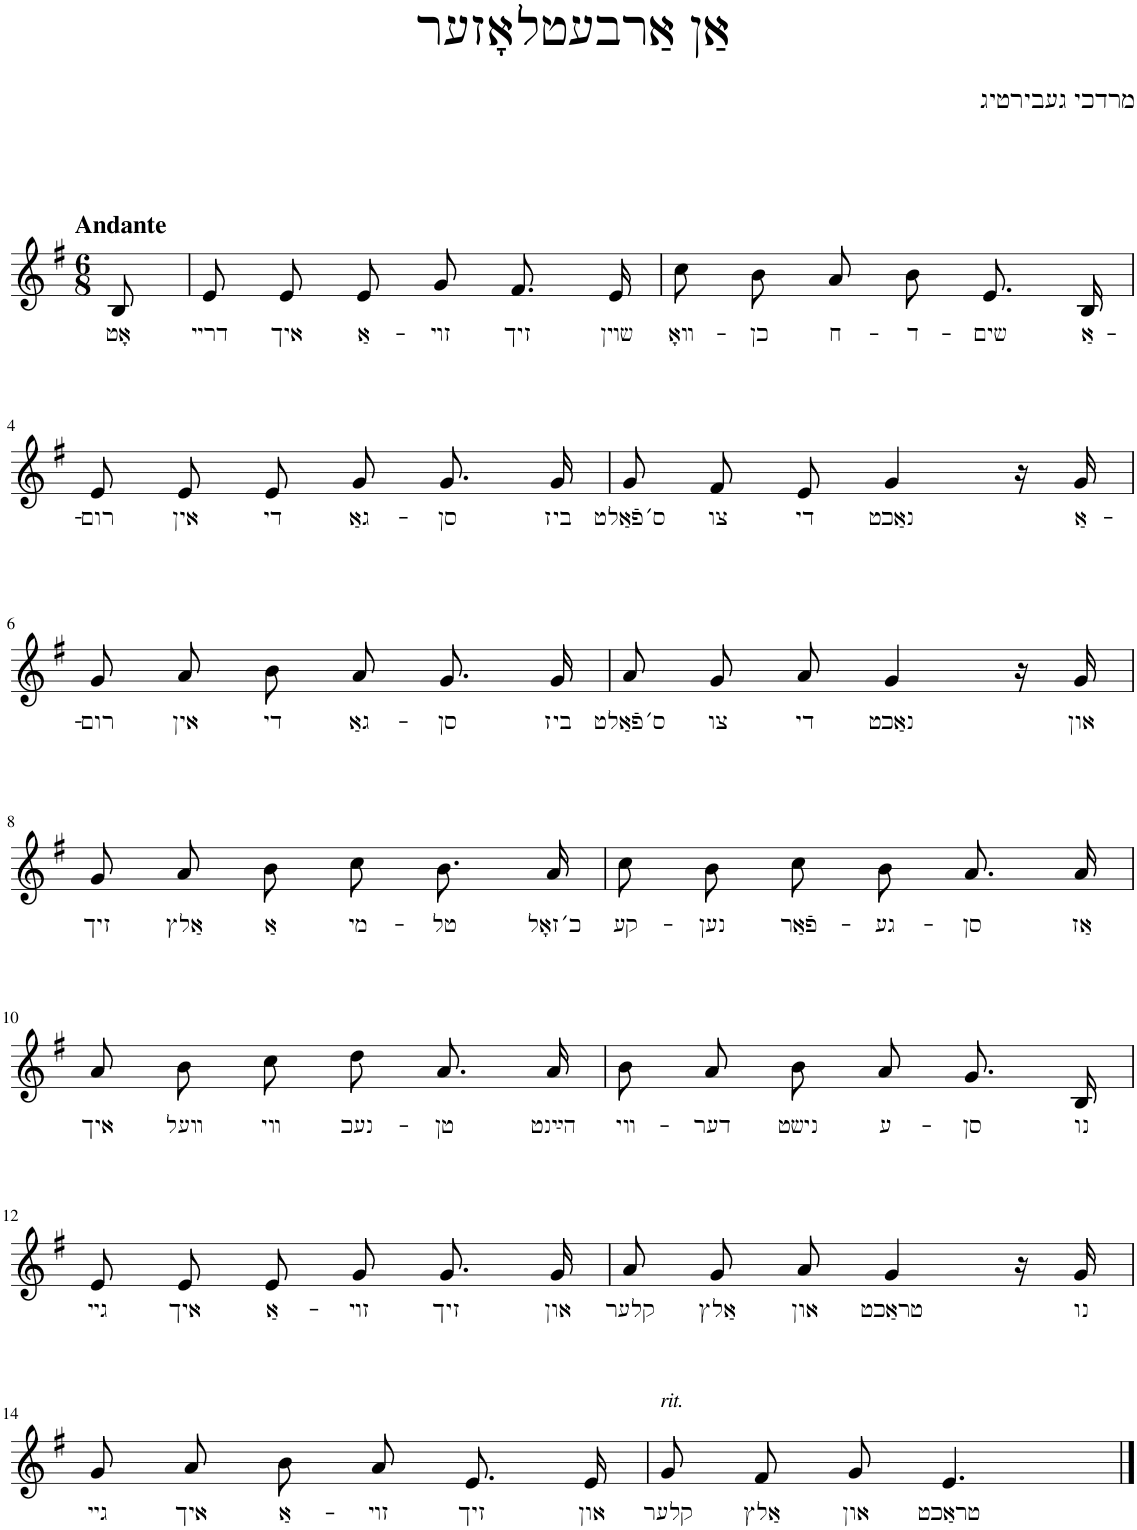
**kern	**text
*part1	*part1
*staff1	*staff1
*I"Piano	*
*I'Pno.	*
*clefG2	*
*k[f#]	*
*M6/8	*
=1	=1
!LO:TX:a:B:t=Andante	!
!	!LO:LY:b
8B/	אָט
=2	=2
!	!LO:LY:b
8e/L	דרײ
!	!LO:LY:b
8e/	איך
!	!LO:LY:b
8e/J	אַ-
!	!LO:LY:b
8g/L	-זױ
!	!LO:LY:b
8.f#/	זיך
!	!LO:LY:b
16e/Jk	שױן
=3	=3
!	!LO:LY:b
8cc\L	װאָ-
!	!LO:LY:b
8b\	-כן
!	!LO:LY:b
8a\J	ח-
!	!LO:LY:b
8b/L	-ד-
!	!LO:LY:b
8.e/	-שים
!	!LO:LY:b
16B/Jk	אַ-
!!LO:LB:g=z
=4	=4
!	!LO:LY:b
8e/L	-רום
!	!LO:LY:b
8e/	אין
!	!LO:LY:b
8e/J	די
!	!LO:LY:b
8g/L	גאַ-
!	!LO:LY:b
8.g/	-סן
!	!LO:LY:b
16g/Jk	ביז
=5	=5
!	!LO:LY:b
8g/L	ס׳פֿאַלט
!	!LO:LY:b
8f#/	צו
!	!LO:LY:b
8e/J	די
!	!LO:LY:b
4g/	נאַכט
16r	.
!	!LO:LY:b
16g/	אַ-
!!LO:LB:g=z
=6	=6
!	!LO:LY:b
8g/L	-רום
!	!LO:LY:b
8a/	אין
!	!LO:LY:b
8b/J	די
!	!LO:LY:b
8a/L	גאַ-
!	!LO:LY:b
8.g/	-סן
!	!LO:LY:b
16g/Jk	ביז
=7	=7
!	!LO:LY:b
8a/L	ס׳פֿאַלט
!	!LO:LY:b
8g/	צו
!	!LO:LY:b
8a/J	די
!	!LO:LY:b
4g/	נאַכט
16r	.
!	!LO:LY:b
16g/	און
!!LO:LB:g=z
=8	=8
!	!LO:LY:b
8g/L	זיך
!	!LO:LY:b
8a/	אַלץ
!	!LO:LY:b
8b/J	אַ
!	!LO:LY:b
8cc\L	מי-
!	!LO:LY:b
8.b\	-טל
!	!LO:LY:b
16a\Jk	כ׳זאָל
=9	=9
!	!LO:LY:b
8cc\L	קע-
!	!LO:LY:b
8b\	-נען
!	!LO:LY:b
8cc\J	פֿאַר-
!	!LO:LY:b
8b/L	-גע-
!	!LO:LY:b
8.a/	-סן
!	!LO:LY:b
16a/Jk	אַז
!!LO:LB:g=z
=10	=10
!	!LO:LY:b
8a\L	איך
!	!LO:LY:b
8b\	װעל
!	!LO:LY:b
8cc\J	װי
!	!LO:LY:b
8dd\L	נעכ-
!	!LO:LY:b
8.a\	-טן
!	!LO:LY:b
16a\Jk	הײַנט
=11	=11
!	!LO:LY:b
8b\L	װי-
!	!LO:LY:b
8a\	-דער
!	!LO:LY:b
8b\J	נישט
!	!LO:LY:b
8a/L	ע-
!	!LO:LY:b
8.g/	-סן
!	!LO:LY:b
16B/Jk	נו
!!LO:LB:g=z
=12	=12
!	!LO:LY:b
8e/L	גײ
!	!LO:LY:b
8e/	איך
!	!LO:LY:b
8e/J	אַ-
!	!LO:LY:b
8g/L	-זױ
!	!LO:LY:b
8.g/	זיך
!	!LO:LY:b
16g/Jk	און
=13	=13
!	!LO:LY:b
8a/L	קלער
!	!LO:LY:b
8g/	אַלץ
!	!LO:LY:b
8a/J	און
!	!LO:LY:b
4g/	טראַכט
16r	.
!	!LO:LY:b
16g/	נו
!!LO:LB:g=z
=14	=14
!	!LO:LY:b
8g/L	גײ
!	!LO:LY:b
8a/	איך
!	!LO:LY:b
8b/J	אַ-
!	!LO:LY:b
8a/L	-זױ
!	!LO:LY:b
8.e/	זיך
!	!LO:LY:b
16e/Jk	און
=15	=15
!LO:TX:a:i:t=rit.	!
!	!LO:LY:b
8g/L	קלער
!	!LO:LY:b
8f#/	אַלץ
!	!LO:LY:b
8g/J	און
!	!LO:LY:b
4.e/	טראַכט
==	==
*-	*-
